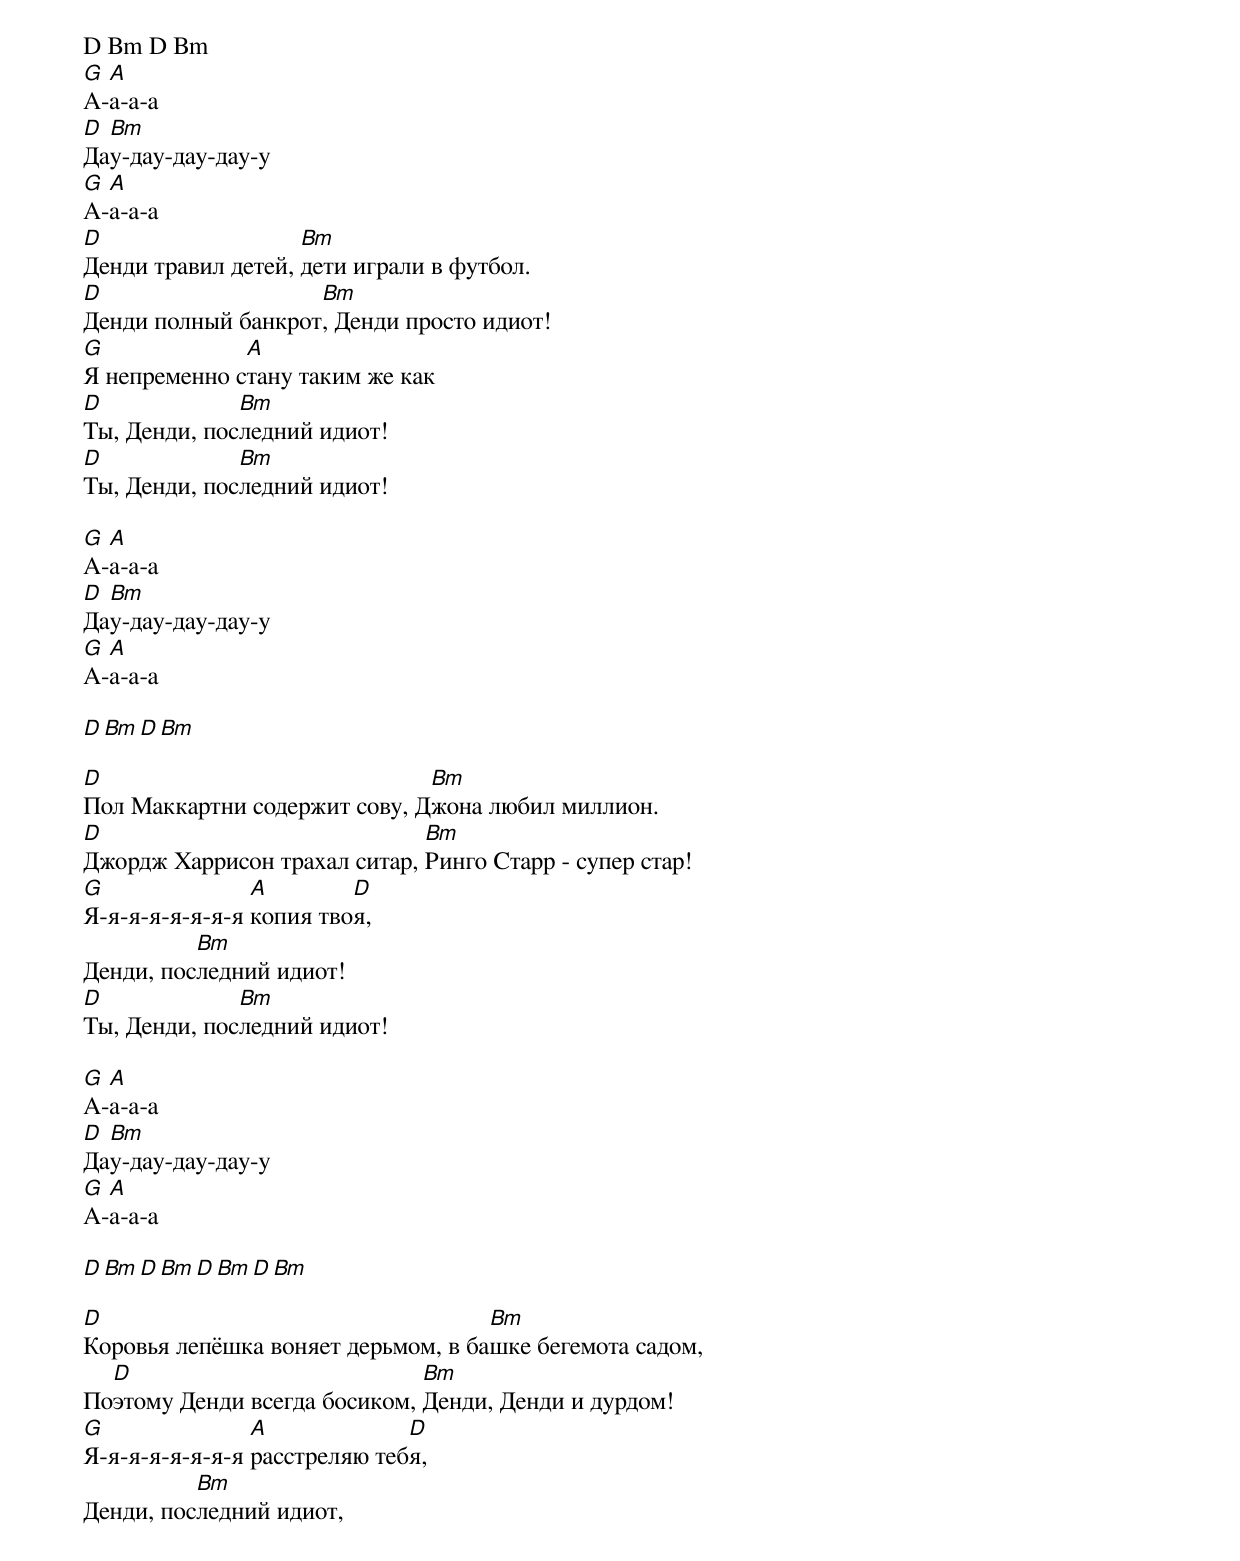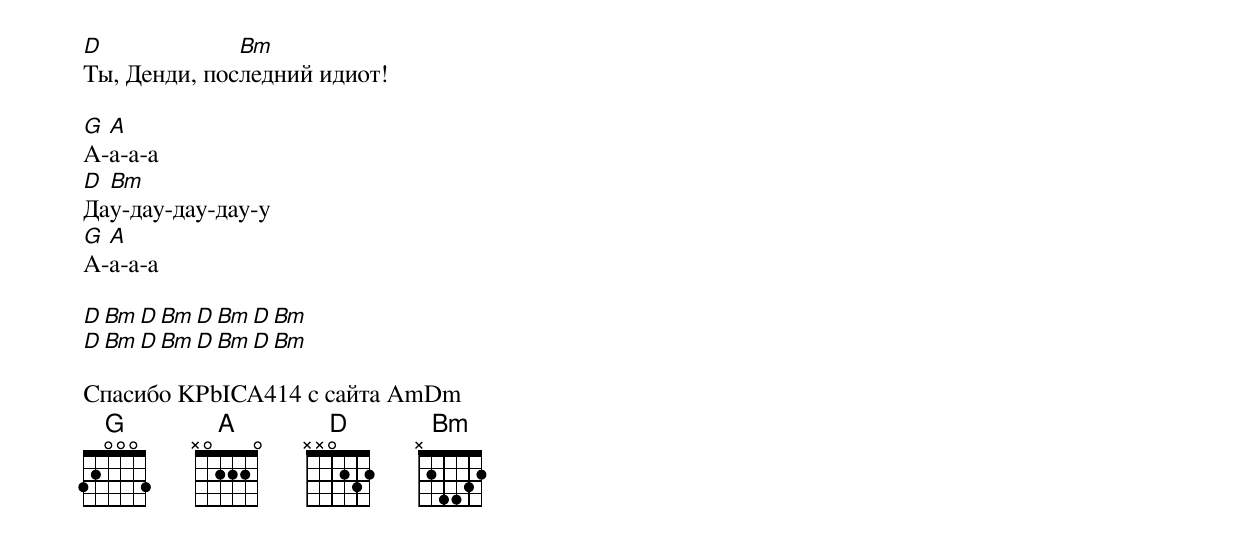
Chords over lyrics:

D Bm D Bm
G A
А-а-а-а
D Bm
Дау-дау-дау-дау-у
G A
А-а-а-а
D                   Bm
Денди травил детей, дети играли в футбол.
D                   Bm
Денди полный банкрот, Денди просто идиот!
G             A
Я непременно стану таким же как
D             Bm
Ты, Денди, последний идиот!
D             Bm
Ты, Денди, последний идиот!

G A
А-а-а-а
D Bm
Дау-дау-дау-дау-у
G A
А-а-а-а

D Bm D Bm

D                             Bm
Пол Маккартни содержит сову, Джона любил миллион.
D                             Bm
Джордж Харрисон трахал ситар, Ринго Старр - супер стар!
G               A        D
Я-я-я-я-я-я-я-я копия твоя,
          Bm
Денди, последний идиот!
D             Bm
Ты, Денди, последний идиот!

G A
А-а-а-а
D Bm
Дау-дау-дау-дау-у
G A
А-а-а-а

D Bm D Bm D Bm D Bm

D                                   Bm
Коровья лепёшка воняет дерьмом, в башке бегемота садом,
  D                           Bm
Поэтому Денди всегда босиком, Денди, Денди и дурдом!
G               A             D
Я-я-я-я-я-я-я-я расстреляю тебя,
          Bm
Денди, последний идиот,
D             Bm
Ты, Денди, последний идиот!

G A
А-а-а-а
D Bm
Дау-дау-дау-дау-у
G A
А-а-а-а

D Bm D Bm D Bm D Bm
D Bm D Bm D Bm D Bm

Спасибо KPbICA414 с сайта AmDm
